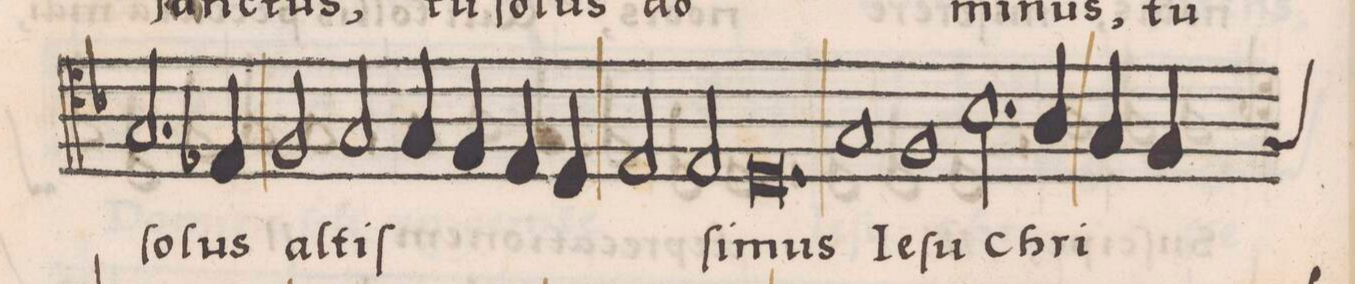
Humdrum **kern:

**kern	**text
*I"BASSVS	*
*clefC4	*
*k[b-]	*
*met(C|)	*
*M2/1	*
2.G/	ſo-
4E-X/	-lus
=112-	=112-
2F/	al-
2G/	-tiſ-
4G/	.
4F/	.
4Eny/	.
4D/	.
=113-	=113-
2E/	.
2E/	-ſi-
0.D/	-mus
=114-	=114-
=115-	=115-
1G/	Ie-
1F/	-ſu
=116-	=116-
2.B-\	Chri-
4A/	.
4G/	.
*custos:G	*
4F/	.
*-	*-
